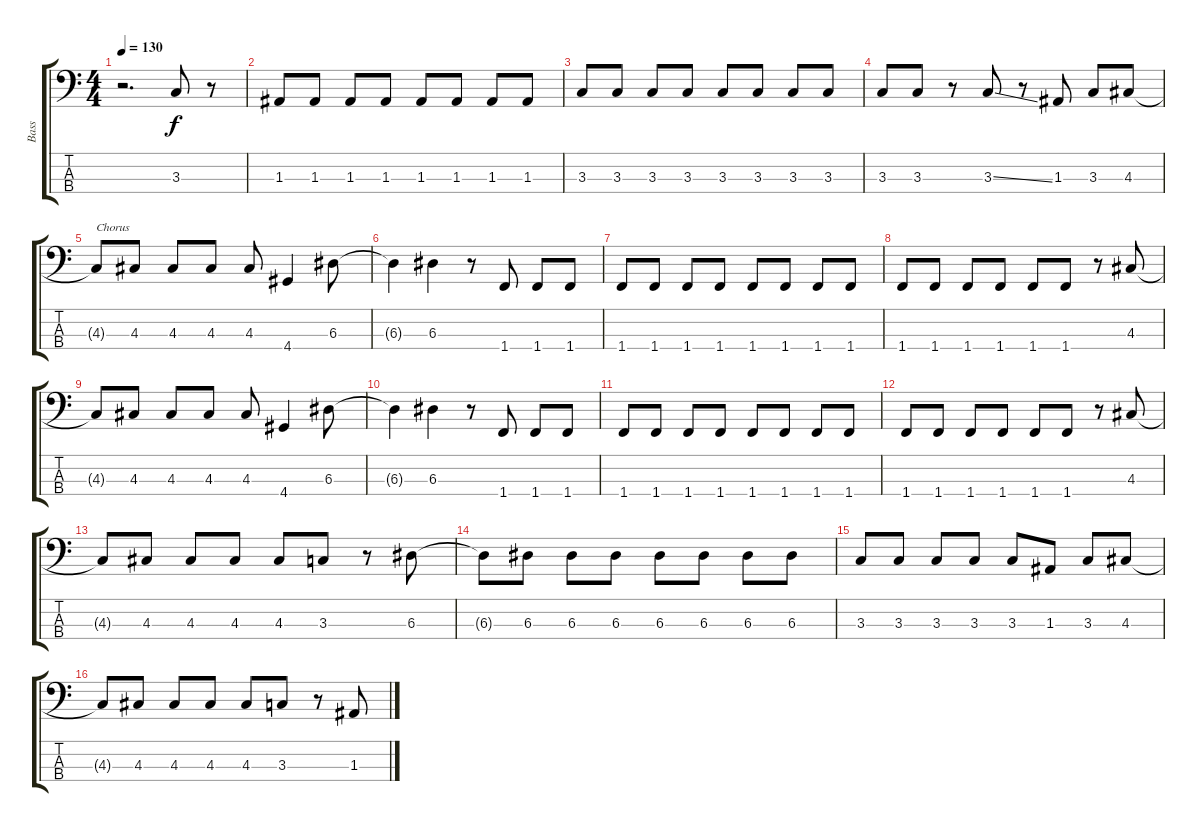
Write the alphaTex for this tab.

\track ("Bass" "Bass") {instrument electricbassfinger}
\staff {score tabs}
\tuning (G2 D2 A1 E1) {hide}
\ts (4 4)
\tempo 130
\clef f4
\ks c
r.2{d dy f} 3.3.8 r.8 |
1.3.8 1.3.8 1.3.8 1.3.8 1.3.8 1.3.8 1.3.8 1.3.8 |
3.3.8 3.3.8 3.3.8 3.3.8 3.3.8 3.3.8 3.3.8 3.3.8 |
3.3.8 3.3.8 r.8 3.3{ss}.8 r.8 1.3.8 3.3.8 4.3.8 |
4.3{t}.8{txt "Chorus"} 4.3.8 4.3.8 4.3.8 4.3.8 4.4.4 6.3.8 |
6.3{t}.4 6.3.4 r.8 1.4.8 1.4.8 1.4.8 |
1.4.8 1.4.8 1.4.8 1.4.8 1.4.8 1.4.8 1.4.8 1.4.8 |
1.4.8 1.4.8 1.4.8 1.4.8 1.4.8 1.4.8 r.8 4.3.8 |
4.3{t}.8 4.3.8 4.3.8 4.3.8 4.3.8 4.4.4 6.3.8 |
6.3{t}.4 6.3.4 r.8 1.4.8 1.4.8 1.4.8 |
1.4.8 1.4.8 1.4.8 1.4.8 1.4.8 1.4.8 1.4.8 1.4.8 |
1.4.8 1.4.8 1.4.8 1.4.8 1.4.8 1.4.8 r.8 4.3.8 |
4.3{t}.8 4.3.8 4.3.8 4.3.8 4.3.8 3.3.8 r.8 6.3.8 |
6.3{t}.8 6.3.8 6.3.8 6.3.8 6.3.8 6.3.8 6.3.8 6.3.8 |
3.3.8 3.3.8 3.3.8 3.3.8 3.3.8 1.3.8 3.3.8 4.3.8 |
4.3{t}.8 4.3.8 4.3.8 4.3.8 4.3.8 3.3.8 r.8 1.3.8
